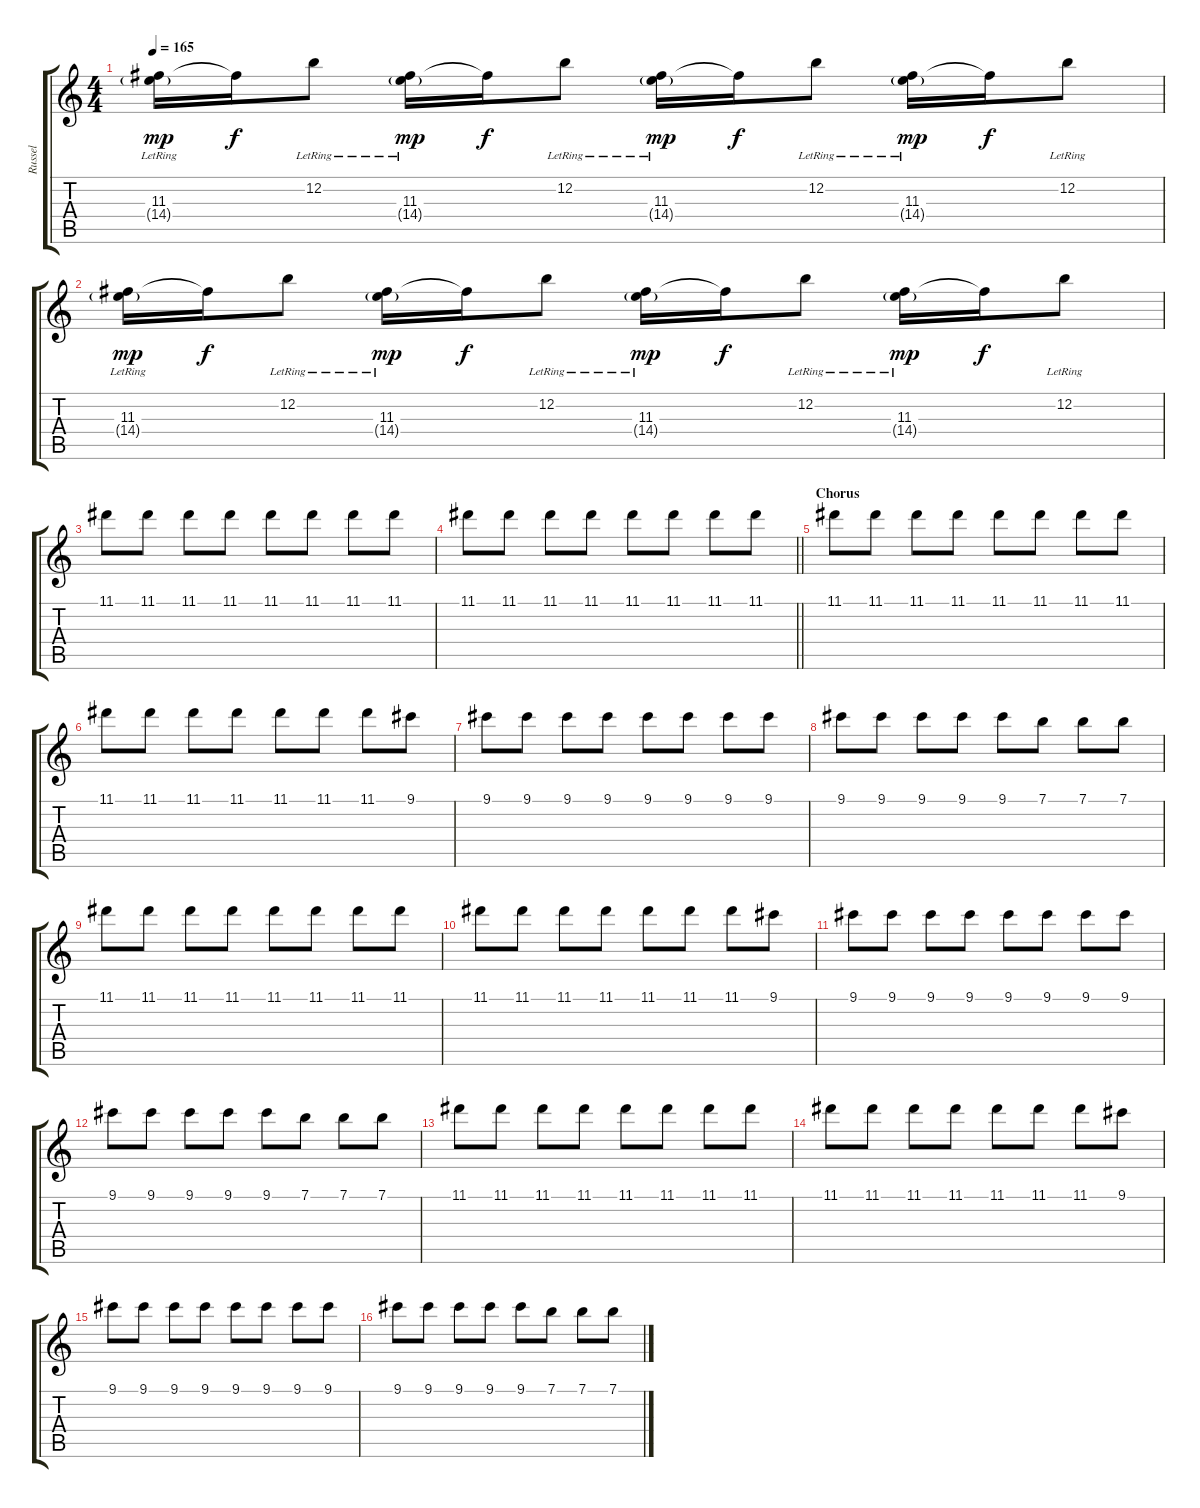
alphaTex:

\track ("Russel" "Russel") {instrument electricguitarclean}
\staff {score tabs}
\tuning (E4 B3 G3 D3 A2 E2) {hide}
\ts (4 4)
\tempo 165
\clef g2
\ks c
(11.3{lr} 14.4{g}).16{dy mp} 11.3{t}.16{dy f} 12.2{lr}.8 (11.3{lr} 14.4{g}).16{dy mp} 11.3{t}.16{dy f} 12.2{lr}.8 (11.3{lr} 14.4{g}).16{dy mp} 11.3{t}.16{dy f} 12.2{lr}.8 (11.3{lr} 14.4{g}).16{dy mp} 11.3{t}.16{dy f} 12.2{lr}.8 |
(11.3{lr} 14.4{g}).16{dy mp} 11.3{t}.16{dy f} 12.2{lr}.8 (11.3{lr} 14.4{g}).16{dy mp} 11.3{t}.16{dy f} 12.2{lr}.8 (11.3{lr} 14.4{g}).16{dy mp} 11.3{t}.16{dy f} 12.2{lr}.8 (11.3{lr} 14.4{g}).16{dy mp} 11.3{t}.16{dy f} 12.2{lr}.8 |
11.1.8{volume 16} 11.1.8 11.1.8 11.1.8 11.1.8 11.1.8 11.1.8 11.1.8 |
\barLineRight lightlight
11.1.8 11.1.8 11.1.8 11.1.8 11.1.8 11.1.8 11.1.8 11.1.8 |
\section ("" "Chorus ")
11.1.8 11.1.8 11.1.8 11.1.8 11.1.8 11.1.8 11.1.8 11.1.8 |
11.1.8 11.1.8 11.1.8 11.1.8 11.1.8 11.1.8 11.1.8 9.1.8 |
9.1.8 9.1.8 9.1.8 9.1.8 9.1.8 9.1.8 9.1.8 9.1.8 |
9.1.8 9.1.8 9.1.8 9.1.8 9.1.8 7.1.8 7.1.8 7.1.8 |
11.1.8 11.1.8 11.1.8 11.1.8 11.1.8 11.1.8 11.1.8 11.1.8 |
11.1.8 11.1.8 11.1.8 11.1.8 11.1.8 11.1.8 11.1.8 9.1.8 |
9.1.8 9.1.8 9.1.8 9.1.8 9.1.8 9.1.8 9.1.8 9.1.8 |
9.1.8 9.1.8 9.1.8 9.1.8 9.1.8 7.1.8 7.1.8 7.1.8 |
11.1.8 11.1.8 11.1.8 11.1.8 11.1.8 11.1.8 11.1.8 11.1.8 |
11.1.8 11.1.8 11.1.8 11.1.8 11.1.8 11.1.8 11.1.8 9.1.8 |
9.1.8 9.1.8 9.1.8 9.1.8 9.1.8 9.1.8 9.1.8 9.1.8 |
9.1.8 9.1.8 9.1.8 9.1.8 9.1.8 7.1.8 7.1.8 7.1.8
